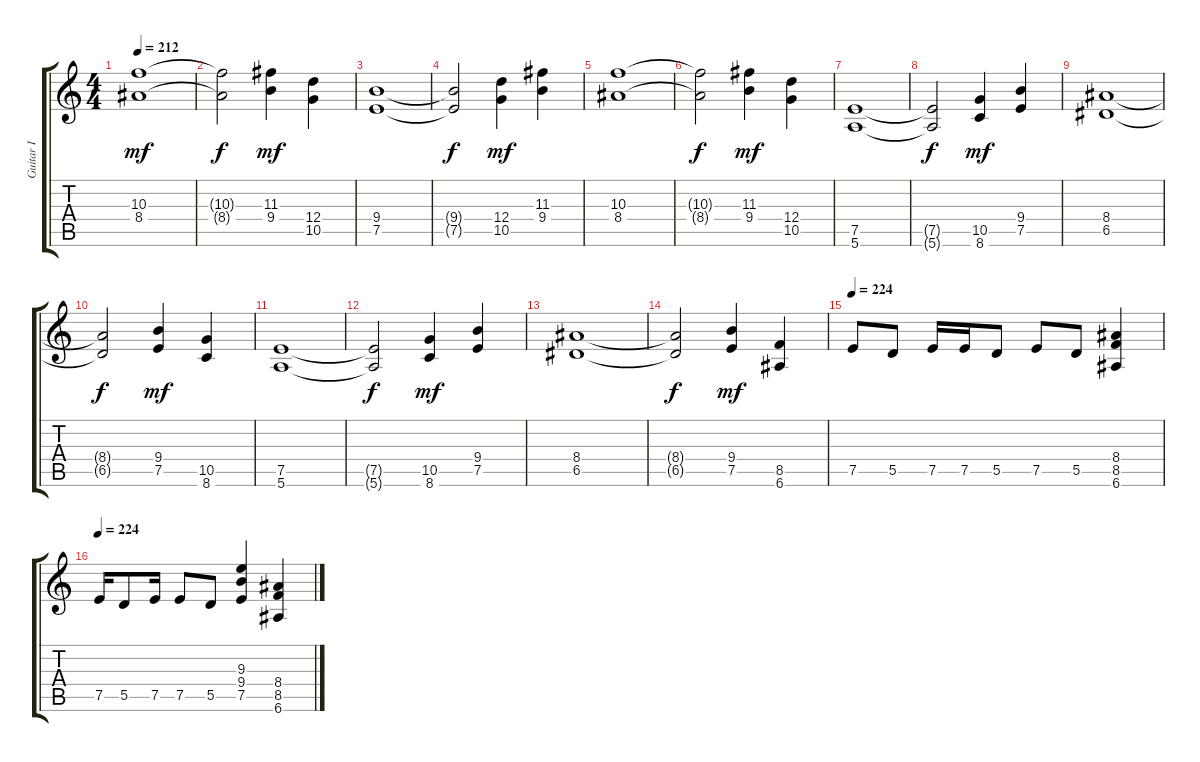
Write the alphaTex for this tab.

\track ("Guitar I" "Guitar I") {instrument distortionguitar}
\staff {score tabs}
\tuning (E4 B3 G3 D3 A2 E2) {hide}
\ts (4 4)
\tempo 212
\clef g2
\ks c
(10.3 8.4).1{dy mf} |
(10.3{t} 8.4{t}).2{dy f} (11.3 9.4).4{dy mf} (12.4 10.5).4 |
(9.4 7.5).1 |
(9.4{t} 7.5{t}).2{dy f} (12.4 10.5).4{dy mf} (11.3 9.4).4 |
(10.3 8.4).1 |
(10.3{t} 8.4{t}).2{dy f} (11.3 9.4).4{dy mf} (12.4 10.5).4 |
(7.5 5.6).1 |
(7.5{t} 5.6{t}).2{dy f} (10.5 8.6).4{dy mf} (9.4 7.5).4 |
(8.4 6.5).1 |
(8.4{t} 6.5{t}).2{dy f} (9.4 7.5).4{dy mf} (10.5 8.6).4 |
(7.5 5.6).1 |
(7.5{t} 5.6{t}).2{dy f} (10.5 8.6).4{dy mf} (9.4 7.5).4 |
(8.4 6.5).1 |
(8.4{t} 6.5{t}).2{dy f} (9.4 7.5).4{dy mf} (8.5 6.6).4 |
\tempo 224
7.5.8 5.5.8 7.5.16 7.5.16 5.5.8 7.5.8 5.5.8 (8.4 8.5 6.6).4 |
\tempo 224
7.5.16 5.5.8 7.5.16 7.5.8 5.5.8 (9.3 9.4 7.5).4 (8.4 8.5 6.6).4
